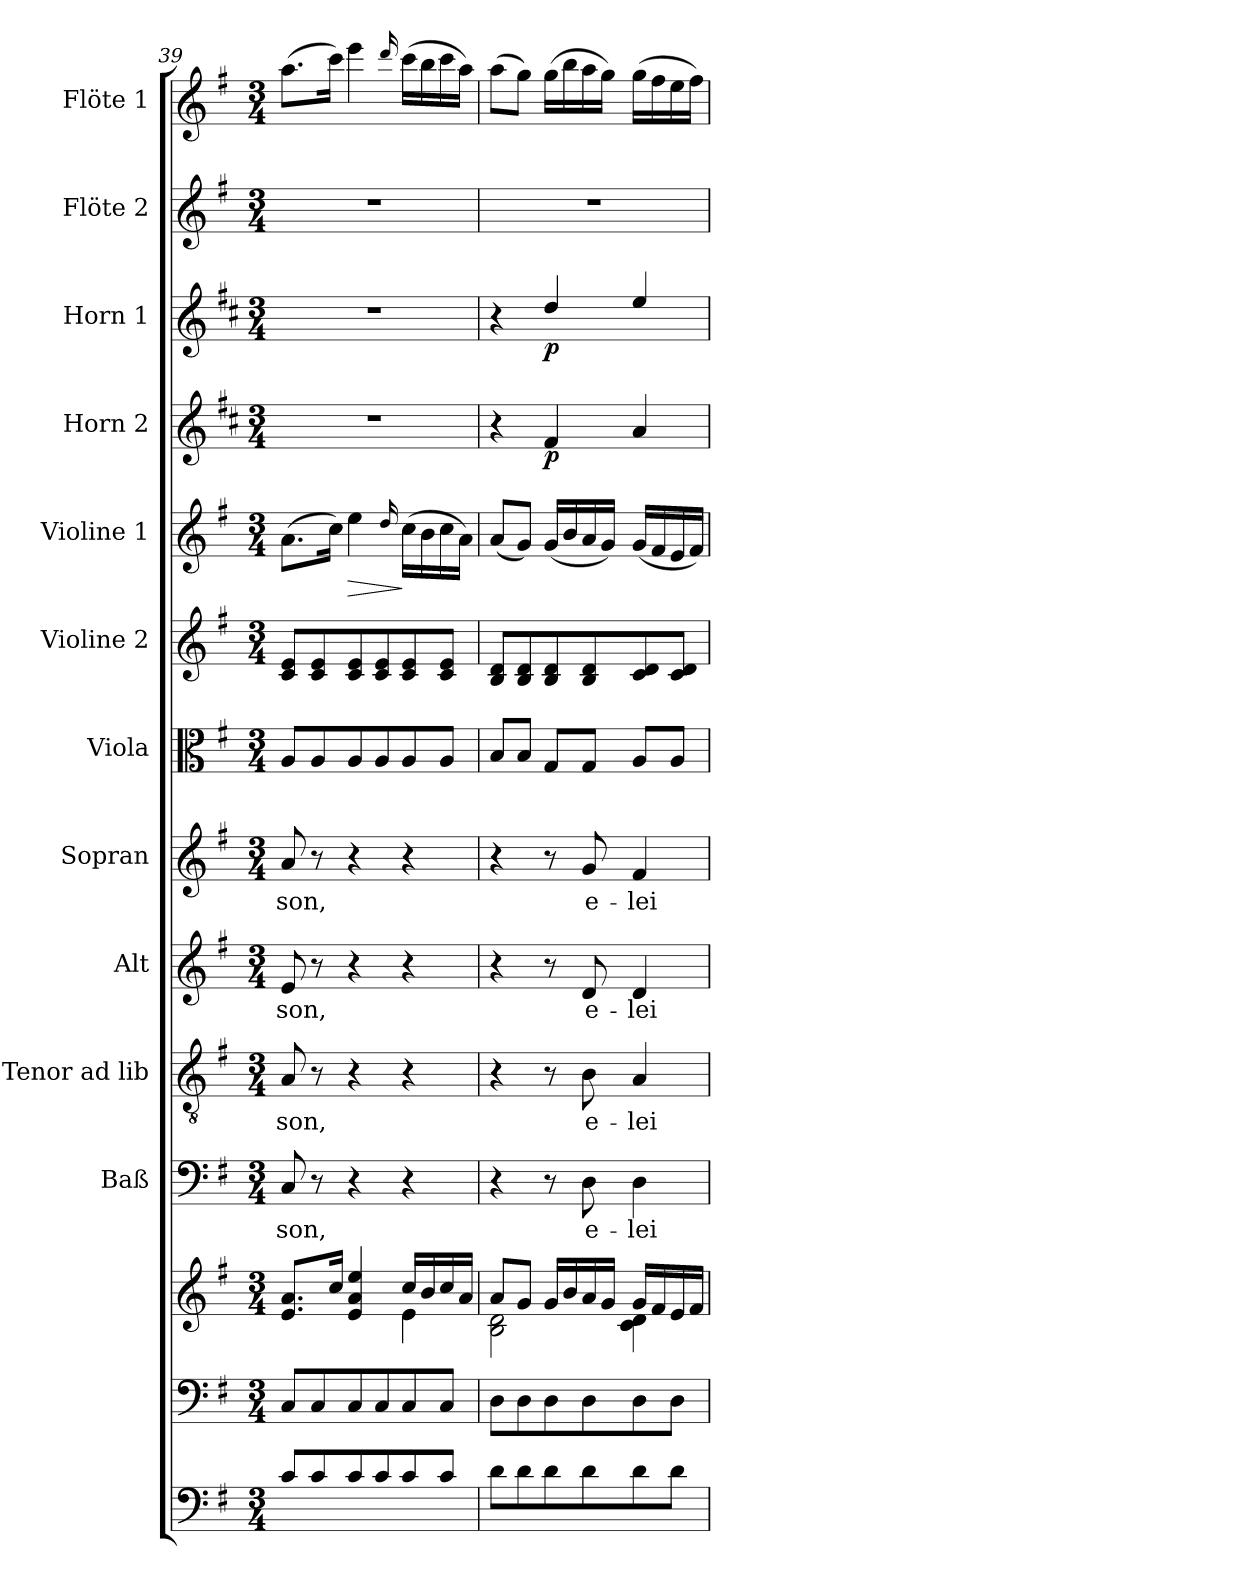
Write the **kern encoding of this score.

**kern	**kern	**kern	**kern	**text	**kern	**text	**kern	**text	**kern	**text	**kern	**kern	**kern	**dynam	**kern	**dynam	**kern	**dynam	**kern	**kern
*part13	*part12	*part12	*part11	*part11	*part10	*part10	*part9	*part9	*part8	*part8	*part7	*part6	*part5	*part5	*part4	*part4	*part3	*part3	*part2	*part1
*staff14	*staff13	*staff12	*staff11	*staff11	*staff10	*staff10	*staff9	*staff9	*staff8	*staff8	*staff7	*staff6	*staff5	*staff5	*staff4	*staff4	*staff3	*staff3	*staff2	*staff1
*	*	*	*I"Baß	*	*I"Tenor ad lib	*	*I"Alt	*	*I"Sopran	*	*I"Viola	*I"Violine 2	*I"Violine 1	*	*I"Horn 2	*	*I"Horn 1	*	*I"Flöte 2	*I"Flöte 1
*	*	*	*I'Baß	*	*I'Ten	*	*I'Alt	*	*I'Sop	*	*I'Vla.	*I'Vln. 2	*I'Vln. 1	*	*I'Hrn. 2	*	*I'Hrn. 1	*	*I'Fl. 2	*I'Fl. 1
*clefF4	*clefF4	*clefG2	*clefF4	*	*clefGv2	*	*clefG2	*	*clefG2	*	*clefC3	*clefG2	*clefG2	*	*clefG2	*	*clefG2	*	*clefG2	*clefG2
*ITrd7c12	*	*	*	*	*	*	*	*	*	*	*	*	*	*	*ITrd4c7	*	*ITrd4c7	*	*	*
*k[f#]	*k[f#]	*k[f#]	*k[f#]	*	*k[f#]	*	*k[f#]	*	*k[f#]	*	*k[f#]	*k[f#]	*k[f#]	*	*k[f#]	*	*k[f#]	*	*k[f#]	*k[f#]
*G:	*G:	*G:	*G:	*	*G:	*	*G:	*	*G:	*	*G:	*G:	*G:	*	*G:	*	*G:	*	*G:	*G:
*M3/4	*M3/4	*M3/4	*M3/4	*	*M3/4	*	*M3/4	*	*M3/4	*	*M3/4	*M3/4	*M3/4	*	*M3/4	*	*M3/4	*	*M3/4	*M3/4
=39	=39	=39	=39	=39	=39	=39	=39	=39	=39	=39	=39	=39	=39	=39	=39	=39	=39	=39	=39	=39
*	*	*^	*	*	*	*	*	*	*	*	*	*	*	*	*	*	*	*	*	*
!	!	!	!	!	!LO:LY:b	!	!LO:LY:b	!	!LO:LY:b	!	!LO:LY:b	!	!	!	!	!	!	!	!	!	!
8C/L	8C/L	8.e/ 8.a/L	2ryy	8C/	-son,	8A/	-son,	8e/	-son,	8a/	-son,	8A/L	8c/ 8e/L	(>8.a\L	.	2.r	.	2.r	.	2.r	(>8.aa\L
8C/	8C/	.	.	8r	.	8r	.	8r	.	8r	.	8A/	8c/ 8e/	.	.	.	.	.	.	.	.
.	.	16cc/Jk	.	.	.	.	.	.	.	.	.	.	.	16cc\Jk)	.	.	.	.	.	.	16ccc\Jk)
!	!	!	!	!	!	!	!	!	!	!	!	!	!	!	!LO:HP:b	!	!	!	!	!	!
8C/	8C/	4e/ 4a/ 4ee/	.	4r	.	4r	.	4r	.	4r	.	8A/	8c/ 8e/	4ee\	>	.	.	.	.	.	4eee\
8C/	8C/	.	.	.	.	.	.	.	.	.	.	8A/	8c/ 8e/	.	.	.	.	.	.	.	.
.	.	.	.	.	.	.	.	.	.	.	.	.	.	16qqdd/	.	.	.	.	.	.	16qqddd/
8C/	8C/	16cc/LL	4e\	4r	.	4r	.	4r	.	4r	.	8A/	8c/ 8e/	(>16cc\LL	]	.	.	.	.	.	(>16ccc\LL
.	.	16b/	.	.	.	.	.	.	.	.	.	.	.	16b\	.	.	.	.	.	.	16bb\
8C/J	8C/J	16cc/	.	.	.	.	.	.	.	.	.	8A/J	8c/ 8e/J	16cc\	.	.	.	.	.	.	16ccc\
.	.	16a/JJ	.	.	.	.	.	.	.	.	.	.	.	16a\JJ)	.	.	.	.	.	.	16aa\JJ)
=40	=40	=40	=40	=40	=40	=40	=40	=40	=40	=40	=40	=40	=40	=40	=40	=40	=40	=40	=40	=40	=40
8D\L	8D\L	8a/L	2B\ 2d\	4r	.	4r	.	4r	.	4r	.	8B/L	8B/ 8d/L	(<8a/L	.	4r	.	4r	.	2.r	(>8aa\L
8D\	8D\	8g/J	.	.	.	.	.	.	.	.	.	8B/J	8B/ 8d/	8g/J)	.	.	.	.	.	.	8gg\J)
!	!	!	!	!	!	!	!	!	!	!	!	!	!	!	!	!	!LO:DY:b	!	!LO:DY:b	!	!
8D\	8D\	16g/LL	.	8r	.	8r	.	8r	.	8r	.	8G/L	8B/ 8d/	(<16g/LL	.	4B/	p	4g/	p	.	(>16gg\LL
.	.	16b/	.	.	.	.	.	.	.	.	.	.	.	16b/	.	.	.	.	.	.	16bb\
!	!	!	!	!	!LO:LY:b	!	!LO:LY:b	!	!LO:LY:b	!	!LO:LY:b	!	!	!	!	!	!	!	!	!	!
8D\	8D\	16a/	.	8D\	e-	8B\	e-	8d/	e-	8g/	e-	8G/J	8B/ 8d/	16a/	.	.	.	.	.	.	16aa\
.	.	16g/JJ	.	.	.	.	.	.	.	.	.	.	.	16g/JJ)	.	.	.	.	.	.	16gg\JJ)
!	!	!	!	!	!LO:LY:b	!	!LO:LY:b	!	!LO:LY:b	!	!LO:LY:b	!	!	!	!	!	!	!	!	!	!
8D\	8D\	16g/LL	4c\ 4d\	4D\	-lei-	4A/	-lei-	4d/	-lei-	4f#/	-lei-	8A/L	8c/ 8d/	(<16g/LL	.	4d/	.	4a/	.	.	(>16gg\LL
.	.	16f#/	.	.	.	.	.	.	.	.	.	.	.	16f#/	.	.	.	.	.	.	16ff#\
8D\J	8D\J	16e/	.	.	.	.	.	.	.	.	.	8A/J	8c/ 8d/J	16e/	.	.	.	.	.	.	16ee\
.	.	16f#/JJ	.	.	.	.	.	.	.	.	.	.	.	16f#/JJ)	.	.	.	.	.	.	16ff#\JJ)
*	*	*v	*v	*	*	*	*	*	*	*	*	*	*	*	*	*	*	*	*	*	*
=	=	=	=	=	=	=	=	=	=	=	=	=	=	=	=	=	=	=	=	=
*-	*-	*-	*-	*-	*-	*-	*-	*-	*-	*-	*-	*-	*-	*-	*-	*-	*-	*-	*-	*-
